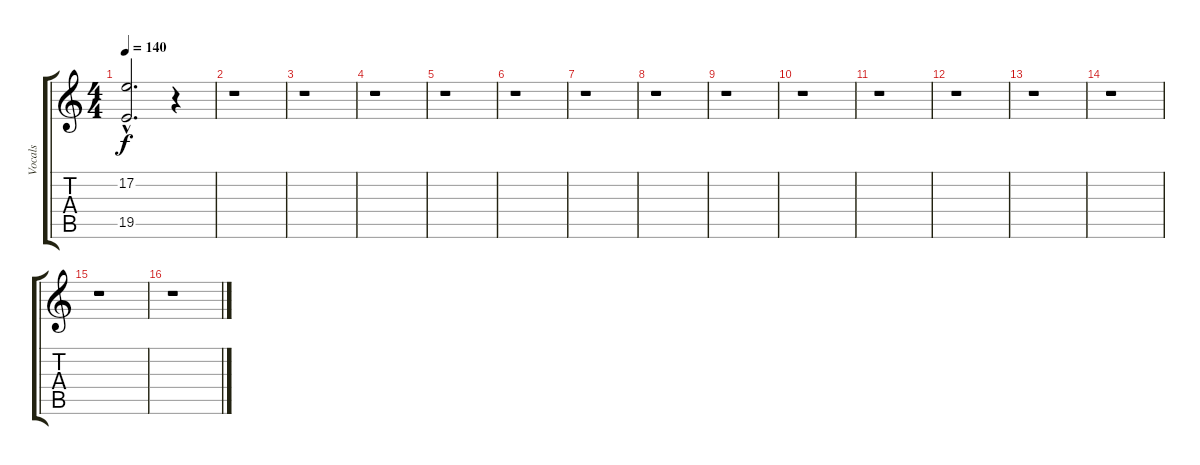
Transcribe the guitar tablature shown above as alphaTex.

\track ("Vocals" "Vocals") {instrument panflute}
\staff {score tabs}
\tuning (E4 B3 G3 D3 A2 E2) {hide}
\ts (4 4)
\tempo 140
\clef g2
\ks c
(17.2{hac t} 19.5{hac t}).2{d dy f} r.4 |
r.1 |
r.1 |
r.1 |
r.1 |
r.1 |
r.1 |
r.1 |
r.1 |
r.1 |
r.1 |
r.1 |
r.1 |
r.1 |
r.1 |
r.1
